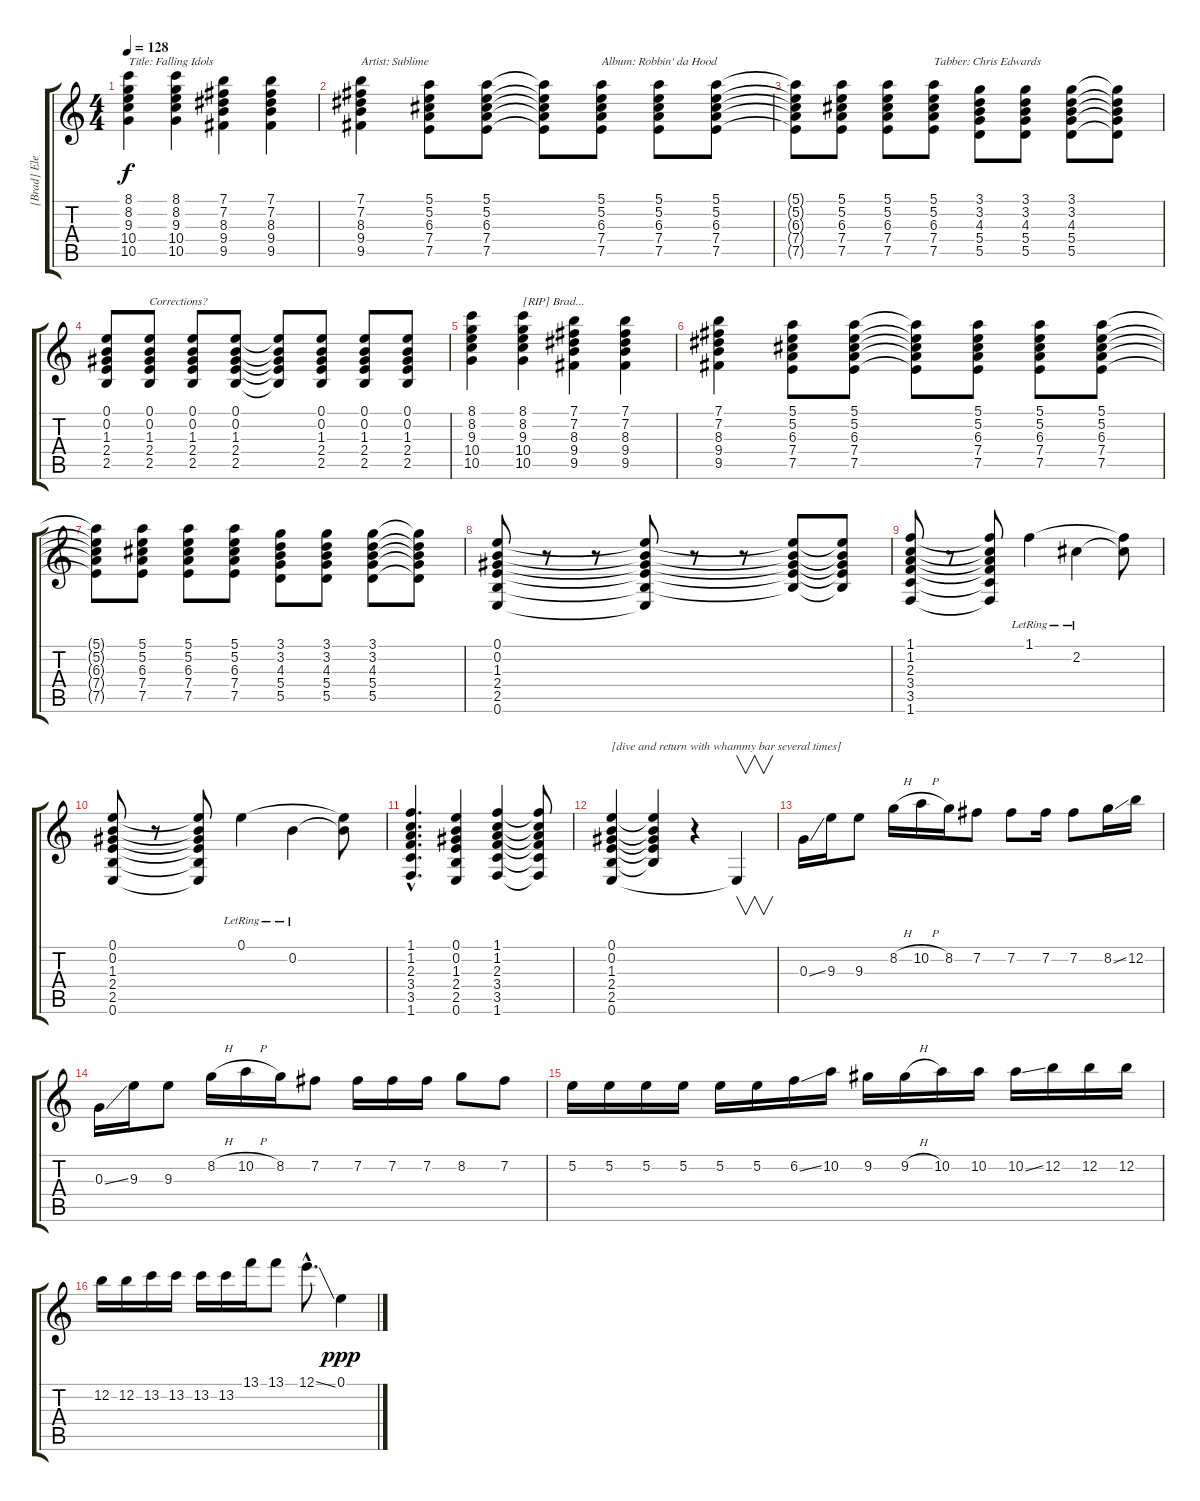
\track ("[Brad] Electric Guitar" "[Brad] Ele") {instrument distortionguitar}
\staff {score tabs}
\tuning (E4 B3 G3 D3 A2 E2) {hide}
\ts (4 4)
\tempo 128
\clef g2
\ks c
(8.1 8.2 9.3 10.4 10.5).4{txt "Title: Falling Idols" dy f instrument distortionguitar} (8.1 8.2 9.3 10.4 10.5).4 (7.1 7.2 8.3 9.4 9.5).4 (7.1 7.2 8.3 9.4 9.5).4 |
(7.1 7.2 8.3 9.4 9.5).4{txt "Artist: Sublime"} (5.1 5.2 6.3 7.4 7.5).8 (5.1 5.2 6.3 7.4 7.5).8 (5.1{t} 5.2{t} 6.3{t} 7.4{t} 7.5{t}).8 (5.1 5.2 6.3 7.4 7.5).8{txt "Album: Robbin' da Hood"} (5.1 5.2 6.3 7.4 7.5).8 (5.1 5.2 6.3 7.4 7.5).8 |
(5.1{t} 5.2{t} 6.3{t} 7.4{t} 7.5{t}).8 (5.1 5.2 6.3 7.4 7.5).8 (5.1 5.2 6.3 7.4 7.5).8 (5.1 5.2 6.3 7.4 7.5).8{txt "Tabber: Chris Edwards"} (3.1 3.2 4.3 5.4 5.5).8 (3.1 3.2 4.3 5.4 5.5).8 (3.1 3.2 4.3 5.4 5.5).8 (3.1{t} 3.2{t} 4.3{t} 5.4{t} 5.5{t}).8 |
(0.1 0.2 1.3 2.4 2.5).8 (0.1 0.2 1.3 2.4 2.5).8{txt "Corrections?"} (0.1 0.2 1.3 2.4 2.5).8 (0.1 0.2 1.3 2.4 2.5).8 (0.1{t} 0.2{t} 1.3{t} 2.4{t} 2.5{t}).8 (0.1 0.2 1.3 2.4 2.5).8 (0.1 0.2 1.3 2.4 2.5).8 (0.1 0.2 1.3 2.4 2.5).8 |
(8.1 8.2 9.3 10.4 10.5).4 (8.1 8.2 9.3 10.4 10.5).4{txt "[RIP] Brad..."} (7.1 7.2 8.3 9.4 9.5).4 (7.1 7.2 8.3 9.4 9.5).4 |
(7.1 7.2 8.3 9.4 9.5).4 (5.1 5.2 6.3 7.4 7.5).8 (5.1 5.2 6.3 7.4 7.5).8 (5.1{t} 5.2{t} 6.3{t} 7.4{t} 7.5{t}).8 (5.1 5.2 6.3 7.4 7.5).8 (5.1 5.2 6.3 7.4 7.5).8 (5.1 5.2 6.3 7.4 7.5).8 |
(5.1{t} 5.2{t} 6.3{t} 7.4{t} 7.5{t}).8 (5.1 5.2 6.3 7.4 7.5).8 (5.1 5.2 6.3 7.4 7.5).8 (5.1 5.2 6.3 7.4 7.5).8 (3.1 3.2 4.3 5.4 5.5).8 (3.1 3.2 4.3 5.4 5.5).8 (3.1 3.2 4.3 5.4 5.5).8 (3.1{t} 3.2{t} 4.3{t} 5.4{t} 5.5{t}).8 |
(0.1 0.2 1.3 2.4 2.5 0.6).8 r.8 r.8 (0.1{t} 0.2{t} 1.3{t} 2.4{t} 2.5{t} 0.6{t}).8 r.8 r.8 (0.1{t} 0.2{t} 1.3{t} 2.4{t} 2.5{t}).8 (0.1{t} 0.2{t} 1.3{t} 2.4{t} 2.5{t}).8 |
(1.1 1.2 2.3 3.4 3.5 1.6).8 r.8 (1.1{t} 1.2{t} 2.3{t} 3.4{t} 3.5{t} 1.6{t}).8 1.1{lr}.4 2.2{lr}.4 (1.1{t} 2.2{t}).8 |
(0.1 0.2 1.3 2.4 2.5 0.6).8 r.8 (0.1{t} 0.2{t} 1.3{t} 2.4{t} 2.5{t} 0.6{t}).8 0.1{lr}.4 0.2{lr}.4 (0.1{t} 0.2{t}).8 |
(1.1{hac} 1.2{hac} 2.3{hac} 3.4{hac} 3.5{hac} 1.6{hac}).4{d} (0.1 0.2 1.3 2.4 2.5 0.6).4 (1.1 1.2 2.3 3.4 3.5 1.6).4 (1.1{t} 1.2{t} 2.3{t} 3.4{t} 3.5{t} 1.6{t}).8 |
(0.1 0.2 1.3 2.4 2.5 0.6).4{txt "[dive and return with whammy bar several times]"} (0.1{t} 0.2{t} 1.3{t} 2.4{t} 2.5{t}).4 r.4 0.6{t}.4{v} |
0.3{ss}.16 9.3.16 9.3.8 8.2{h}.16 10.2{h}.16 8.2.16 7.2.8 7.2.8 7.2.16 7.2.8 8.2{ss}.16 12.2.16 |
0.3{ss}.16 9.3.16 9.3.8 8.2{h}.16 10.2{h}.16 8.2.16 7.2.8 7.2.16 7.2.16 7.2.16 8.2.8 7.2.8 |
5.2.16 5.2.16 5.2.16 5.2.16 5.2.16 5.2.16 6.2{ss}.16 10.2.16 9.2.16 9.2{h}.16 10.2.16 10.2.16 10.2{ss}.16 12.2.16 12.2.16 12.2.16 |
12.2.16 12.2.16 13.2.16 13.2.16 13.2.16 13.2.16 13.1.16 13.1.8 12.1{ss hac}.8{d} 0.1.4{dy ppp}
